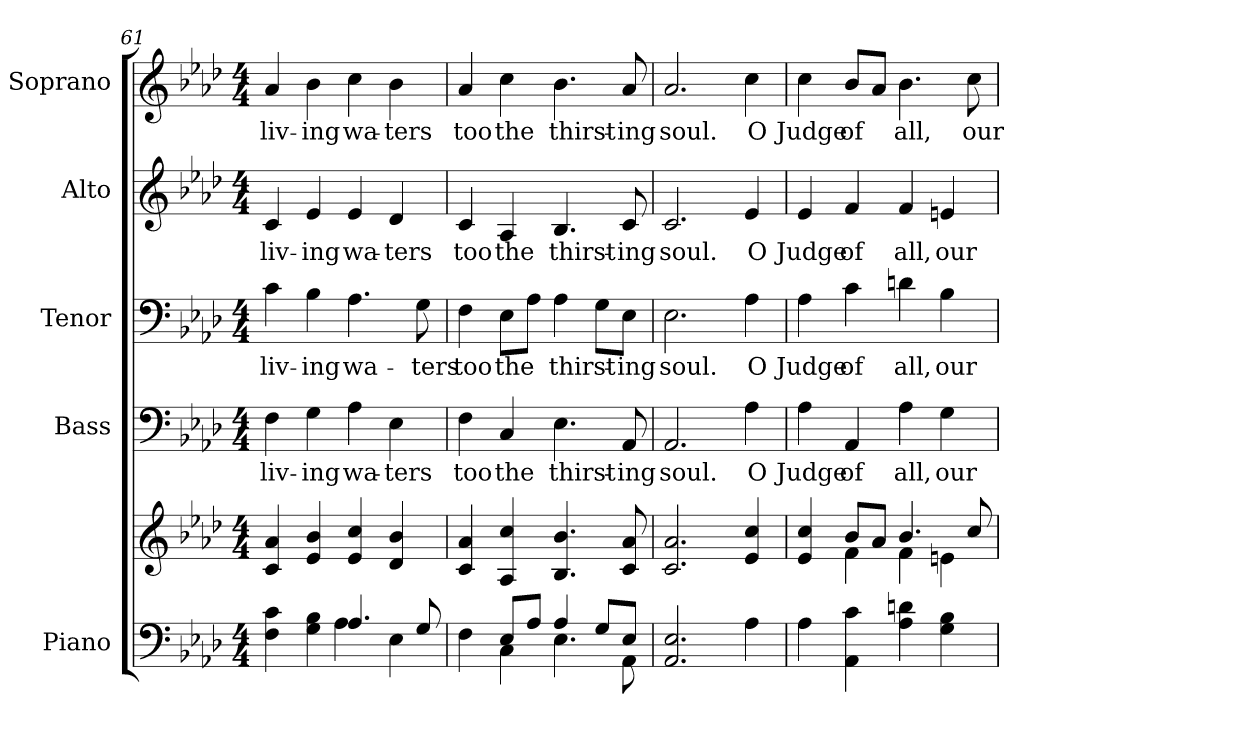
**kern	**kern	**kern	**text	**kern	**text	**kern	**text	**kern	**text
*part5	*part5	*part4	*part4	*part3	*part3	*part2	*part2	*part1	*part1
*staff6	*staff5	*staff4	*staff4	*staff3	*staff3	*staff2	*staff2	*staff1	*staff1
*I"Piano	*	*I"Bass	*	*I"Tenor	*	*I"Alto	*	*I"Soprano	*
*I'Pno.	*	*I'B.	*	*I'T.	*	*I'A.	*	*I'S.	*
*clefF4	*clefG2	*clefF4	*	*clefF4	*	*clefG2	*	*clefG2	*
*k[b-e-a-d-]	*k[b-e-a-d-]	*k[b-e-a-d-]	*	*k[b-e-a-d-]	*	*k[b-e-a-d-]	*	*k[b-e-a-d-]	*
*A-:	*A-:	*A-:	*	*A-:	*	*A-:	*	*A-:	*
*M4/4	*M4/4	*M4/4	*	*M4/4	*	*M4/4	*	*M4/4	*
=61	=61	=61	=61	=61	=61	=61	=61	=61	=61
*^	*	*	*	*	*	*	*	*	*
!	!	!	!	!LO:LY:b:color=#000000	!	!	!	!	!	!
!	!	!	!	!	!	!LO:LY:b:color=#000000	!	!	!	!
!	!	!	!	!	!	!	!	!LO:LY:b:color=#000000	!	!
!	!	!	!	!	!	!	!	!	!	!LO:LY:b:color=#000000
4Fi\ 4ci	2ryy	4ci/ 4a-i	4Fi\	liv-	4ci\	liv-	4ci/	liv-	4a-i/	liv-
!	!	!	!	!LO:LY:b:color=#000000	!	!	!	!	!	!
!	!	!	!	!	!	!LO:LY:b:color=#000000	!	!	!	!
!	!	!	!	!	!	!	!	!LO:LY:b:color=#000000	!	!
!	!	!	!	!	!	!	!	!	!	!LO:LY:b:color=#000000
4Gi\ 4B-i	.	4e-i/ 4b-i	4Gi\	-ing	4B-i\	-ing	4e-i/	-ing	4b-i\	-ing
!	!	!	!	!LO:LY:b:color=#000000	!	!	!	!	!	!
!	!	!	!	!	!	!LO:LY:b:color=#000000	!	!	!	!
!	!	!	!	!	!	!	!	!LO:LY:b:color=#000000	!	!
!	!	!	!	!	!	!	!	!	!	!LO:LY:b:color=#000000
4.A-i/	4A-i\	4e-i/ 4cci	4A-i\	wa-	4.A-i\	wa-	4e-i/	wa-	4cci\	wa-
!	!	!	!	!LO:LY:b:color=#000000	!	!	!	!	!	!
!	!	!	!	!	!	!	!	!LO:LY:b:color=#000000	!	!
!	!	!	!	!	!	!	!	!	!	!LO:LY:b:color=#000000
.	4E-i\	4d-i/ 4b-i	4E-i\	-ters	.	.	4d-i/	-ters	4b-i\	-ters
!	!	!	!	!	!	!LO:LY:b:color=#000000	!	!	!	!
8Gi/	.	.	.	.	8Gi\	-ters	.	.	.	.
!!LO:PB:g=z
=62	=62	=62	=62	=62	=62	=62	=62	=62	=62	=62
!	!	!	!	!LO:LY:b:color=#000000	!	!	!	!	!	!
!	!	!	!	!	!	!LO:LY:b:color=#000000	!	!	!	!
!	!	!	!	!	!	!	!	!LO:LY:b:color=#000000	!	!
!	!	!	!	!	!	!	!	!	!	!LO:LY:b:color=#000000
4Fi\	4ryy	4ci/ 4a-i	4Fi\	too	4Fi\	too	4ci/	too	4a-i/	too
!	!	!	!	!LO:LY:b:color=#000000	!	!	!	!	!	!
!	!	!	!	!	!	!LO:LY:b:color=#000000	!	!	!	!
!	!	!	!	!	!	!	!	!LO:LY:b:color=#000000	!	!
!	!	!	!	!	!	!	!	!	!	!LO:LY:b:color=#000000
8E-i/L	4Ci\	4A-i/ 4cci	4Ci/	the	8E-i\L	the	4A-i/	the	4cci\	the
8A-i/J	.	.	.	.	8A-i\J	.	.	.	.	.
!	!	!	!	!LO:LY:b:color=#000000	!	!	!	!	!	!
!	!	!	!	!	!	!LO:LY:b:color=#000000	!	!	!	!
!	!	!	!	!	!	!	!	!LO:LY:b:color=#000000	!	!
!	!	!	!	!	!	!	!	!	!	!LO:LY:b:color=#000000
4A-i/	4.E-i\	4.B-i/ 4.b-i	4.E-i\	thirst-	4A-i\	thirst-	4.B-i/	thirst-	4.b-i\	thirst-
8Gi/L	.	.	.	.	8Gi\L	.	.	.	.	.
!	!	!	!	!LO:LY:b:color=#000000	!	!	!	!	!	!
!	!	!	!	!	!	!LO:LY:b:color=#000000	!	!	!	!
!	!	!	!	!	!	!	!	!LO:LY:b:color=#000000	!	!
!	!	!	!	!	!	!	!	!	!	!LO:LY:b:color=#000000
8E-i/J	8AA-i\	8ci/ 8a-i	8AA-i/	-ing	8E-i\J	-ing	8ci/	-ing	8a-i/	-ing
*v	*v	*	*	*	*	*	*	*	*	*
=63	=63	=63	=63	=63	=63	=63	=63	=63	=63
*^	*	*	*	*	*	*	*	*	*
!	!	!	!	!LO:LY:b:color=#000000	!	!	!	!	!	!
*v	*v	*	*	*	*	*	*	*	*	*
*^	*	*	*	*	*	*	*	*	*
!	!	!	!	!	!	!LO:LY:b:color=#000000	!	!	!	!
*v	*v	*	*	*	*	*	*	*	*	*
*^	*	*	*	*	*	*	*	*	*
!	!	!	!	!	!	!	!	!LO:LY:b:color=#000000	!	!
*v	*v	*	*	*	*	*	*	*	*	*
*^	*	*	*	*	*	*	*	*	*
!	!	!	!	!	!	!	!	!	!	!LO:LY:b:color=#000000
*v	*v	*	*	*	*	*	*	*	*	*
2.AA-i/ 2.E-i	2.ci/ 2.a-i	2.AA-i/	soul.	2.E-i\	soul.	2.ci/	soul.	2.a-i/	soul.
!	!	!	!LO:LY:b:color=#000000	!	!	!	!	!	!
!	!	!	!	!	!LO:LY:b:color=#000000	!	!	!	!
!	!	!	!	!	!	!	!LO:LY:b:color=#000000	!	!
!	!	!	!	!	!	!	!	!	!LO:LY:b:color=#000000
4A-i\	4e-i/ 4cci	4A-i\	O	4A-i\	O	4e-i/	O	4cci\	O
!!LO:PB:g=z
=64	=64	=64	=64	=64	=64	=64	=64	=64	=64
*	*^	*	*	*	*	*	*	*	*
!	!	!	!	!LO:LY:b:color=#000000	!	!	!	!	!	!
!	!	!	!	!	!	!LO:LY:b:color=#000000	!	!	!	!
!	!	!	!	!	!	!	!	!LO:LY:b:color=#000000	!	!
!	!	!	!	!	!	!	!	!	!	!LO:LY:b:color=#000000
4A-i\	4e-i/ 4cci	4ryy	4A-i\	Judge	4A-i\	Judge	4e-i/	Judge	4cci\	Judge
!	!	!	!	!LO:LY:b:color=#000000	!	!	!	!	!	!
!	!	!	!	!	!	!LO:LY:b:color=#000000	!	!	!	!
!	!	!	!	!	!	!	!	!LO:LY:b:color=#000000	!	!
!	!	!	!	!	!	!	!	!	!	!LO:LY:b:color=#000000
4AA-i\ 4ci	8b-i/L	4fi\	4AA-i/	of	4ci\	of	4fi/	of	8b-i/L	of
.	8a-i/J	.	.	.	.	.	.	.	8a-i/J	.
!	!	!	!	!LO:LY:b:color=#000000	!	!	!	!	!	!
!	!	!	!	!	!	!LO:LY:b:color=#000000	!	!	!	!
!	!	!	!	!	!	!	!	!LO:LY:b:color=#000000	!	!
!	!	!	!	!	!	!	!	!	!	!LO:LY:b:color=#000000
4A-i\ 4dni	4.b-i/	4fi\	4A-i\	all,	4dni\	all,	4fi/	all,	4.b-i\	all,
!	!	!	!	!LO:LY:b:color=#000000	!	!	!	!	!	!
!	!	!	!	!	!	!LO:LY:b:color=#000000	!	!	!	!
!	!	!	!	!	!	!	!	!LO:LY:b:color=#000000	!	!
4Gi\ 4B-i	.	4eni\	4Gi\	our	4B-i\	our	4eni/	our	.	.
!	!	!	!	!	!	!	!	!	!	!LO:LY:b:color=#000000
.	8cci/	.	.	.	.	.	.	.	8cci\	our
*	*v	*v	*	*	*	*	*	*	*	*
=	=	=	=	=	=	=	=	=	=
*-	*-	*-	*-	*-	*-	*-	*-	*-	*-
